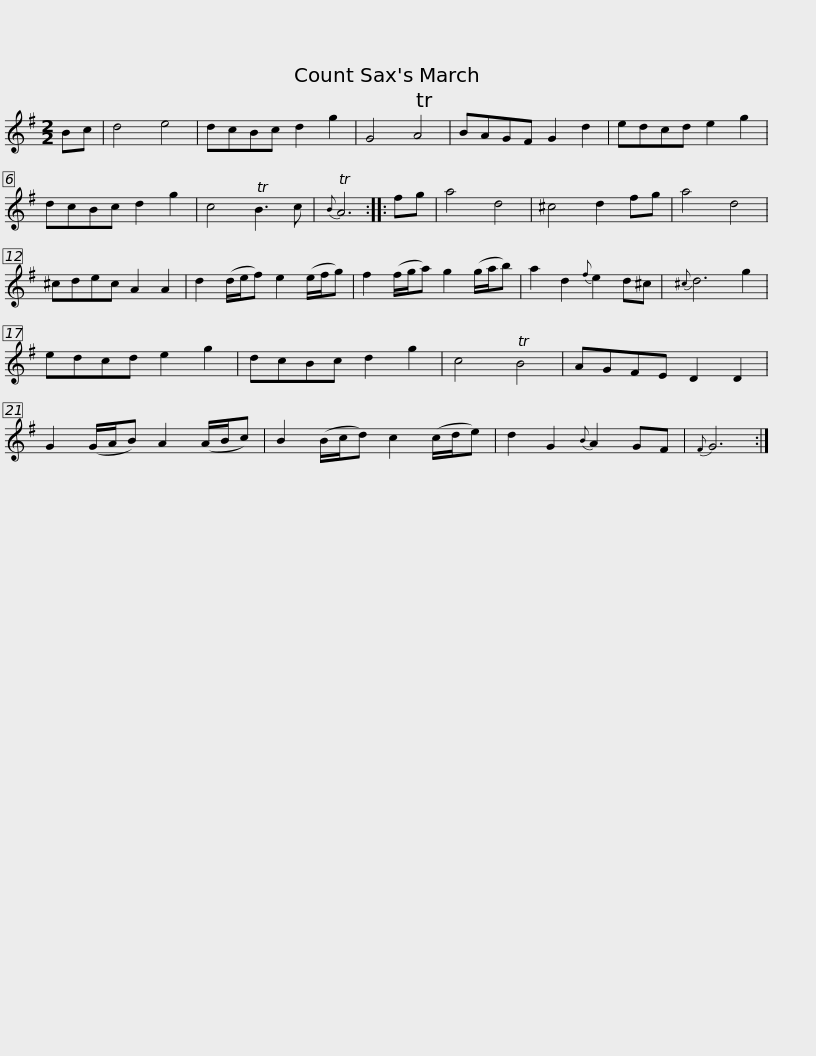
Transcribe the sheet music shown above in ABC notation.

X:1
L:1/8
M:2/2
I:linebreak $
K:G
V:1 treble
V:1
 Bc | d4 e4 | dcBc d2 g2 | G4 TA4 | BAGF G2 d2 | %5
 edcd e2 g2 | dcBc d2 g2 | c4 TB3 c |{B} TA6 :: fg |$ %10
 a4 d4 | ^c4 d2 fg | a4 d4 | ^cdec A2 A2 | d2 (d/e/f) e2 (e/f/g) | %15
 f2 (f/g/a) g2 (g/a/b) | a2 d2{f} e2 d^c |{^c} d6 g2 |$ edcd e2 g2 | dcBc d2 g2 | %20
 c4 TB4 | AGFE D2 D2 | G2 (G/A/B) A2 (A/B/c) | B2 (B/c/d) c2 (c/d/e) | d2 G2{B} A2 GF |$ %25
{F} G6 :| %26
